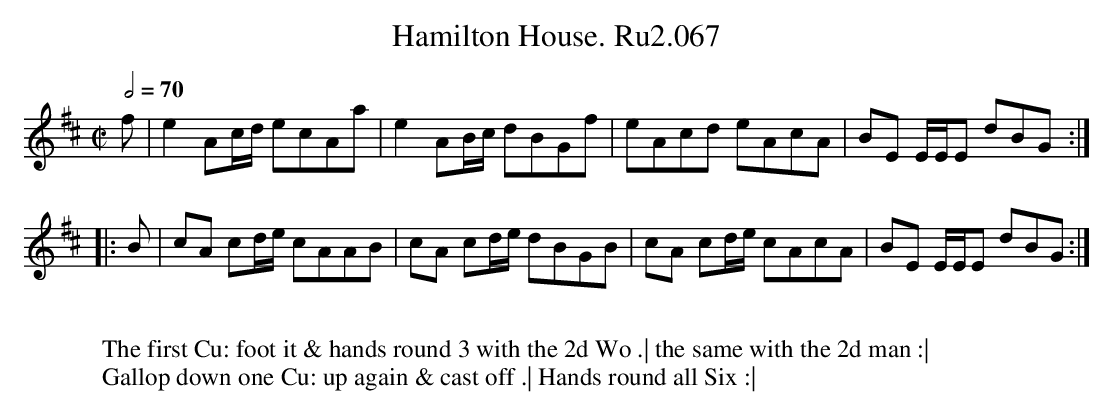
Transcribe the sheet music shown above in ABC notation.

X:1
T:Hamilton House. Ru2.067
M:C|
L:1/8
Q:1/2=70
K:Amix
f|e2 Ac/d/ ecAa|e2 AB/c/ dBGf|eAcd eAcA|BE E/E/E dBG:|
|:B|cA cd/e/ cAAB|cA cd/e/ dBGB|cA cd/e/ cAcA|BE E/E/E dBG:|
W:
W:The first Cu: foot it & hands round 3 with the 2d Wo .| the same with the 2d man :|
W:Gallop down one Cu: up again & cast off .| Hands round all Six :|
